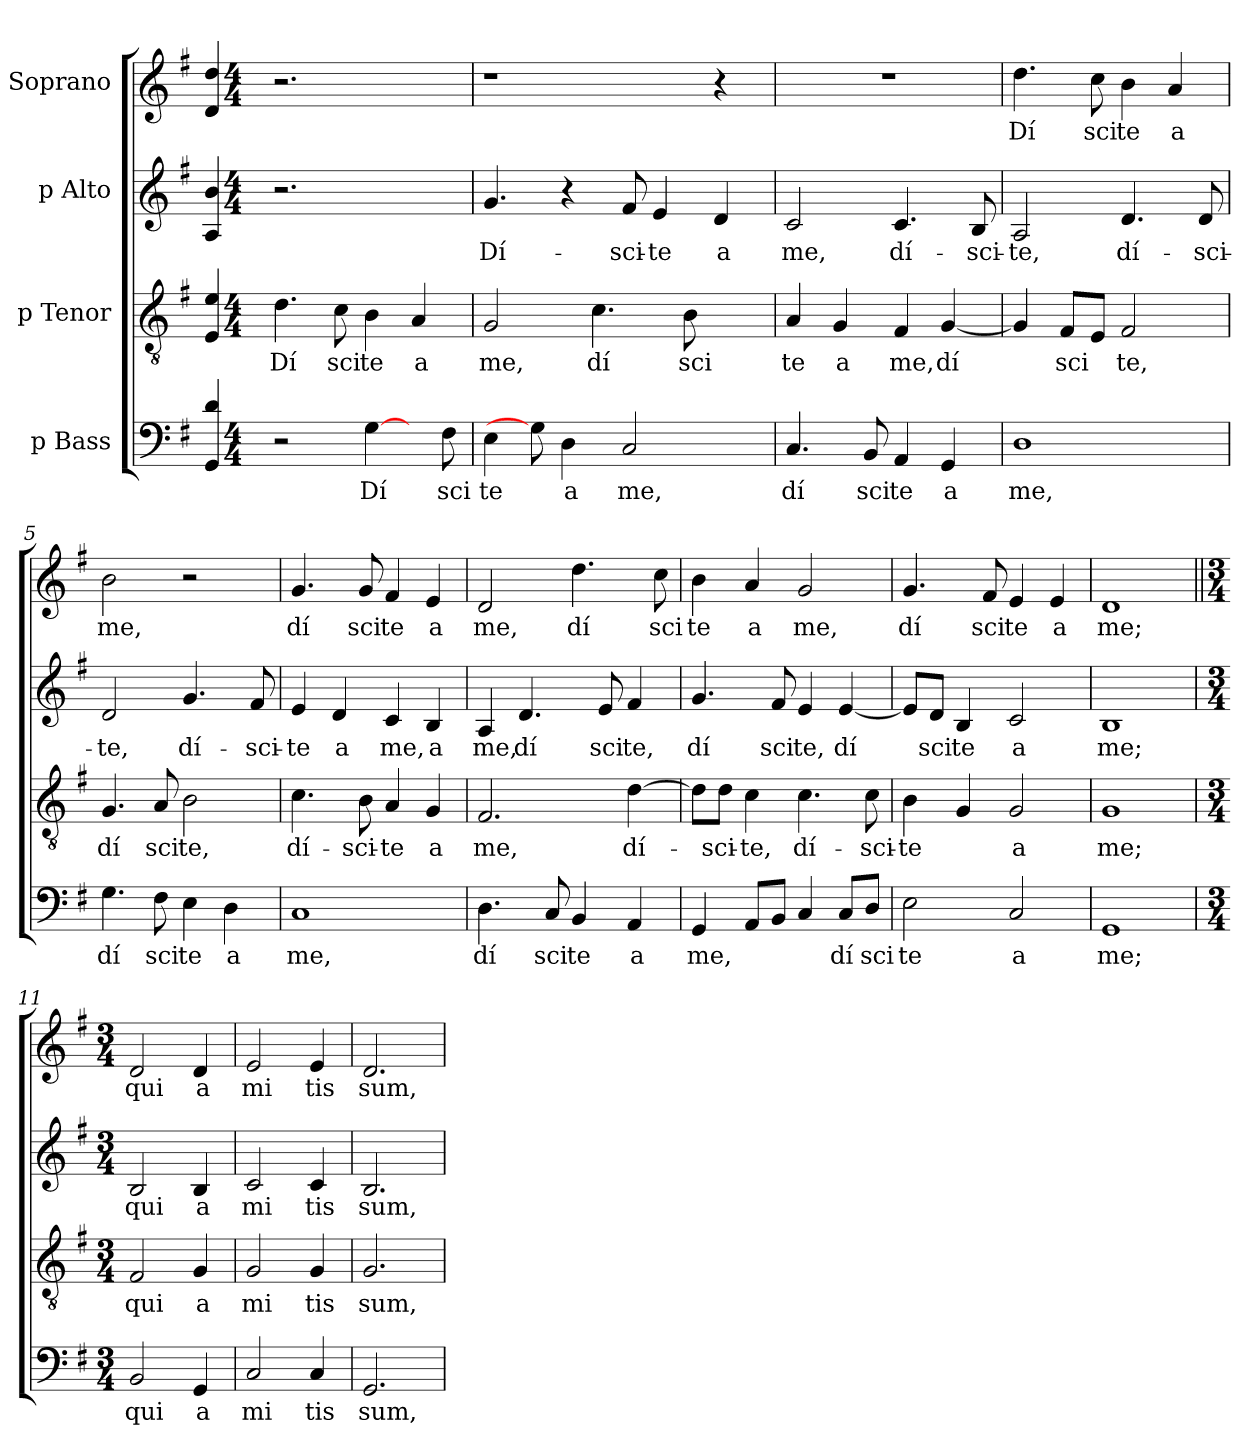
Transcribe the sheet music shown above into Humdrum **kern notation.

**kern	**text	**kern	**text	**kern	**text	**kern	**text
*part4	*part4	*part3	*part3	*part2	*part2	*part1	*part1
*staff4	*staff4	*staff3	*staff3	*staff2	*staff2	*staff1	*staff1
*I"p Bass	*	*I"p Tenor	*	*I"p Alto	*	*I"Soprano	*
!!LO:PB:g=z
*stria5	*	*stria5	*	*stria5	*	*stria5	*
*clefF4	*	*clefGv2	*	*clefG2	*	*clefG2	*
*k[f#]	*	*k[f#]	*	*k[f#]	*	*k[f#]	*
*G:	*	*G:	*	*G:	*	*G:	*
=1	=1	=1	=1	=1	=1	=1	=1
4d/ 4GG/	.	4e/ 4E/	.	4b/ 4A/	.	4dd/ 4d/	.
*M4/4	*	*M4/4	*	*M4/4	*	*M4/4	*
*met(c)	*	*met(c)	*	*met(c)	*	*met(c)	*
!	!	!	!LO:LY:b:cj	!	!	!	!
2r	.	4.d\	Dí	2.r	.	2.r	.
!	!	!	!LO:LY:b:cj	!	!	!	!
.	.	8c\	sci	.	.	.	.
!	!LO:LY:b:cj	!	!LO:LY:b:cj	!	!	!	!
[4G\	Dí	4B\	te	.	.	.	.
!	!	!	!LO:LY:b:cj	!	!	!	!
8ryy	.	4A/	a	4ryy	.	4ryy	.
!	!LO:LY:b:cj	!	!	!	!	!	!
8F#\	sci	.	.	.	.	.	.
=2	=2	=2	=2	=2	=2	=2	=2
!	!LO:LY:b:cj	!	!LO:LY:b:cj	!	!LO:LY:b:cj	!	!
4E\	te	2G/	me,	4.g/	Dí-	1r	.
8G\]	.	.	.	.	.	.	.
!	!LO:LY:b:cj	!	!	!	!	!	!
4D\	a	.	.	4r	.	.	.
!	!	!	!LO:LY:b:cj	!	!	!	!
.	.	4.c\	dí	.	.	.	.
!	!LO:LY:b:cj	!	!	!	!LO:LY:b:cj	!	!
2C/	me,	.	.	8f#/	-sci-	.	.
!	!	!	!	!	!LO:LY:b:cj	!	!
.	.	.	.	4e/	-te	.	.
!	!	!	!LO:LY:b:cj	!	!	!	!
.	.	8B\	sci	.	.	.	.
!	!	!	!	!	!LO:LY:b:cj	!	!
.	.	4ryy	.	4d/	a	4r	.
8ryy	.	.	.	.	.	.	.
=3	=3	=3	=3	=3	=3	=3	=3
!	!LO:LY:b:cj	!	!LO:LY:b:cj	!	!LO:LY:b:cj	!	!
4.C/	dí	4A/	te	2c/	me,	1r	.
!	!	!	!LO:LY:b:cj	!	!	!	!
.	.	4G/	a	.	.	.	.
!	!LO:LY:b:cj	!	!	!	!	!	!
8BB/	sci	.	.	.	.	.	.
!	!LO:LY:b:cj	!	!LO:LY:b:cj	!	!LO:LY:b:cj	!	!
4AA/	te	4F#/	me,	4.c/	dí-	.	.
!	!LO:LY:b:cj	!	!LO:LY:b:cj	!	!	!	!
4GG/	a	[<4G/	dí	.	.	.	.
!	!	!	!	!	!LO:LY:b:cj	!	!
.	.	.	.	8B/	-sci-	.	.
=4	=4	=4	=4	=4	=4	=4	=4
!	!LO:LY:b:cj	!	!	!	!LO:LY:b:cj	!	!LO:LY:b:cj
1D	me,	4G/]	.	2A/	-te,	4.dd\	Dí
!	!	!	!LO:LY:b	!	!	!	!
.	.	8F#/L	sci	.	.	.	.
!	!	!	!	!	!	!	!LO:LY:b:cj
.	.	8E/J	.	.	.	8cc\	sci
!	!	!	!LO:LY:b:cj	!	!LO:LY:b:cj	!	!LO:LY:b:cj
.	.	2F#/	te,	4.d/	dí-	4b\	te
!	!	!	!	!	!	!	!LO:LY:b:cj
.	.	.	.	.	.	4a/	a
!	!	!	!	!	!LO:LY:b:cj	!	!
.	.	.	.	8d/	-sci-	.	.
=5	=5	=5	=5	=5	=5	=5	=5
!	!LO:LY:b:cj	!	!LO:LY:b:cj	!	!LO:LY:b:cj	!	!LO:LY:b:cj
4.G\	dí	4.G/	dí	2d/	-te,	2b\	me,
!	!LO:LY:b:cj	!	!LO:LY:b:cj	!	!	!	!
8F#\	sci	8A/	sci	.	.	.	.
!	!LO:LY:b:cj	!	!LO:LY:b:cj	!	!LO:LY:b:cj	!	!
4E\	te	2B\	te,	4.g/	dí-	2r	.
!	!LO:LY:b:cj	!	!	!	!	!	!
4D\	a	.	.	.	.	.	.
!	!	!	!	!	!LO:LY:b:cj	!	!
.	.	.	.	8f#/	-sci-	.	.
!!LO:LB:g=z
=6	=6	=6	=6	=6	=6	=6	=6
!	!LO:LY:b:cj	!	!LO:LY:b:cj	!	!LO:LY:b:cj	!	!LO:LY:b:cj
1C	me,	4.c\	dí-	4e/	-te	4.g/	dí
!	!	!	!	!	!LO:LY:b:cj	!	!
.	.	.	.	4d/	a	.	.
!	!	!	!LO:LY:b:cj	!	!	!	!LO:LY:b:cj
.	.	8B\	-sci-	.	.	8g/	sci
!	!	!	!LO:LY:b:cj	!	!LO:LY:b:cj	!	!LO:LY:b:cj
.	.	4A/	-te	4c/	me,	4f#/	te
!	!	!	!LO:LY:b:cj	!	!LO:LY:b:cj	!	!LO:LY:b:cj
.	.	4G/	a	4B/	a	4e/	a
=7	=7	=7	=7	=7	=7	=7	=7
!	!LO:LY:b:cj	!	!LO:LY:b:cj	!	!LO:LY:b:cj	!	!LO:LY:b:cj
4.D\	dí	2.F#/	me,	4A/	me,	2d/	me,
!	!	!	!	!	!LO:LY:b:cj	!	!
.	.	.	.	4.d/	dí	.	.
!	!LO:LY:b:cj	!	!	!	!	!	!
8C/	sci	.	.	.	.	.	.
!	!LO:LY:b:cj	!	!	!	!	!	!LO:LY:b:cj
4BB/	te	.	.	.	.	4.dd\	dí
!	!	!	!	!	!LO:LY:b:cj	!	!
.	.	.	.	8e/	sci	.	.
!	!LO:LY:b:cj	!	!LO:LY:b:cj	!	!LO:LY:b:cj	!	!
4AA/	a	[>4d\	dí-	4f#/	te,	.	.
!	!	!	!	!	!	!	!LO:LY:b:cj
.	.	.	.	.	.	8cc\	sci
=8	=8	=8	=8	=8	=8	=8	=8
!	!LO:LY:b	!	!	!	!LO:LY:b:cj	!	!LO:LY:b:cj
4GG/	me,	8d\L]	.	4.g/	dí	4b\	te
!	!	!	!LO:LY:b:cj	!	!	!	!
.	.	8d\J	-sci-	.	.	.	.
!	!	!	!LO:LY:b:cj	!	!	!	!LO:LY:b:cj
8AA/L	.	4c\	-te,	.	.	4a/	a
!	!	!	!	!	!LO:LY:b:cj	!	!
8BB/J	.	.	.	8f#/	sci	.	.
!	!	!	!LO:LY:b:cj	!	!LO:LY:b:cj	!	!LO:LY:b:cj
4C/	.	4.c\	dí-	4e/	te,	2g/	me,
!	!LO:LY:b:cj	!	!	!	!LO:LY:b:cj	!	!
8C/L	dí	.	.	[<4e/	dí	.	.
!	!LO:LY:b:cj	!	!LO:LY:b:cj	!	!	!	!
8D/J	sci	8c\	-sci-	.	.	.	.
=9	=9	=9	=9	=9	=9	=9	=9
!	!LO:LY:b:cj	!	!LO:LY:b:cj	!	!	!	!LO:LY:b:cj
2E\	te	4B\	-te	8e/L]	.	4.g/	dí
!	!	!	!	!	!LO:LY:b:cj	!	!
.	.	.	.	8d/J	sci	.	.
!	!	!	!	!	!LO:LY:b:cj	!	!
.	.	4G/	.	4B/	te	.	.
!	!	!	!	!	!	!	!LO:LY:b:cj
.	.	.	.	.	.	8f#/	sci
!	!LO:LY:b:cj	!	!LO:LY:b:cj	!	!LO:LY:b:cj	!	!LO:LY:b:cj
2C/	a	2G/	a	2c/	a	4e/	te
!	!	!	!	!	!	!	!LO:LY:b:cj
.	.	.	.	.	.	4e/	a
=10	=10	=10	=10	=10	=10	=10	=10
!	!LO:LY:b:cj	!	!LO:LY:b:cj	!	!LO:LY:b:cj	!	!LO:LY:b:cj
1GG	me;	1G	me;	1B	me;	1d	me;
!!LO:LB:g=z
=11	=11||	=11	=11||	=11	=11||	=11||	=11||
*M3/4	*	*M3/4	*	*M3/4	*	*M3/4	*
!	!LO:LY:b:cj	!	!LO:LY:b:cj	!	!LO:LY:b:cj	!	!LO:LY:b:cj
2BB/	qui	2F#/	qui	2B/	qui	2d/	qui
!	!LO:LY:b:cj	!	!LO:LY:b:cj	!	!LO:LY:b:cj	!	!LO:LY:b:cj
4GG/	a	4G/	a	4B/	a	4d/	a
=12	=12	=12	=12	=12	=12	=12	=12
!	!LO:LY:b:cj	!	!LO:LY:b:cj	!	!LO:LY:b:cj	!	!LO:LY:b:cj
2C/	mi	2G/	mi	2c/	mi	2e/	mi
!	!LO:LY:b:cj	!	!LO:LY:b:cj	!	!LO:LY:b:cj	!	!LO:LY:b:cj
4C/	tis	4G/	tis	4c/	tis	4e/	tis
=13	=13	=13	=13	=13	=13	=13	=13
!	!LO:LY:b:cj	!	!LO:LY:b:cj	!	!LO:LY:b:cj	!	!LO:LY:b:cj
2.GG/	sum,	2.G/	sum,	2.B/	sum,	2.d/	sum,
=	=	=	=	=	=	=	=
*-	*-	*-	*-	*-	*-	*-	*-
